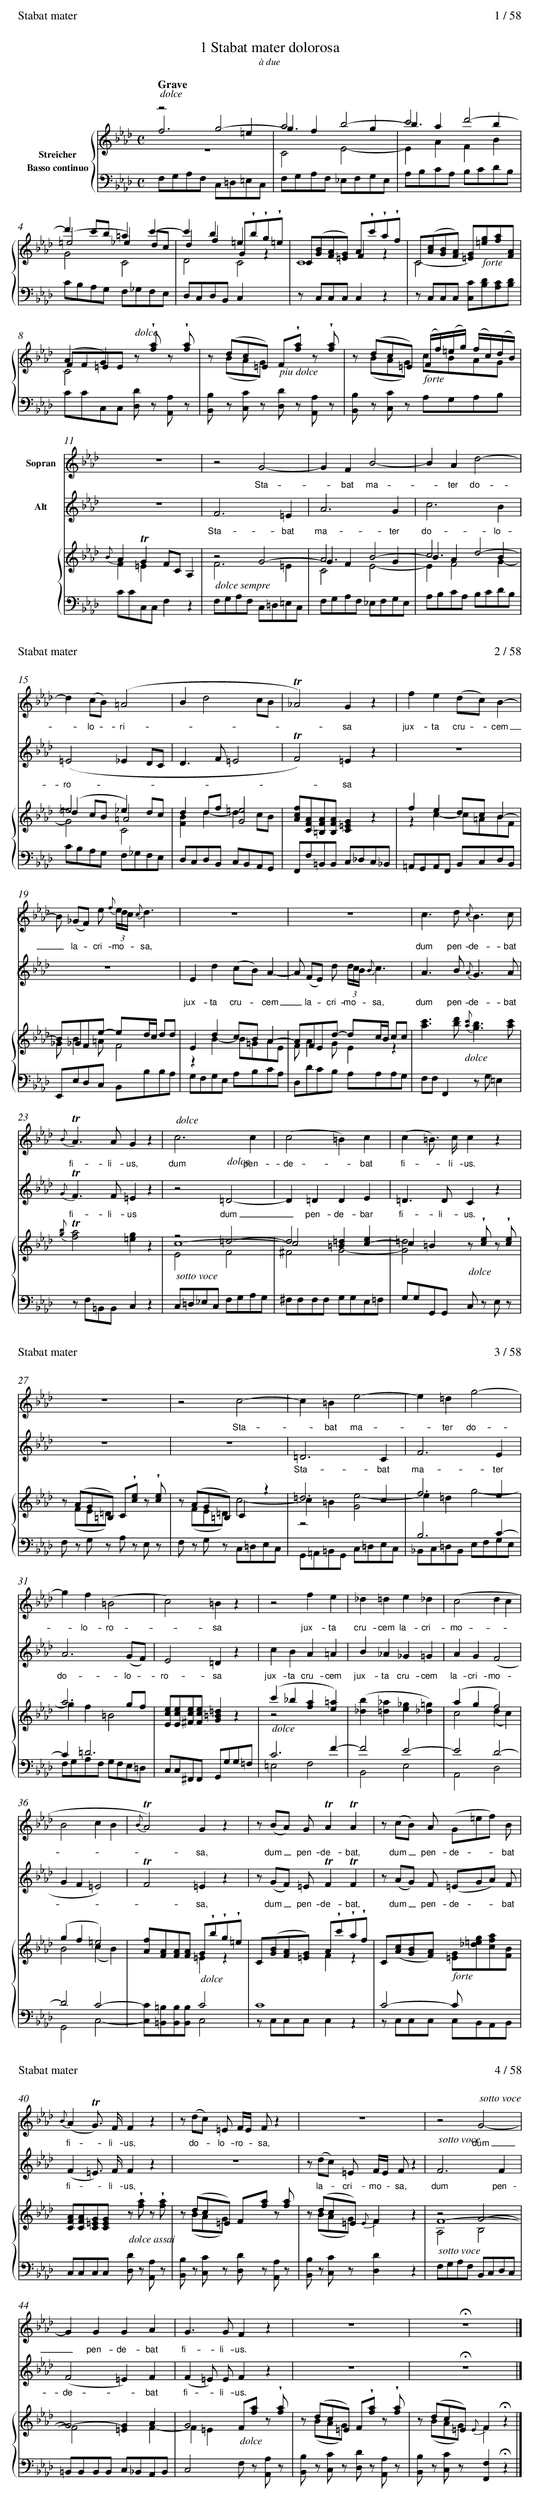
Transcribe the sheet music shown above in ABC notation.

X:1
T:1 Stabat mater dolorosa
T:à due
M:C
L:1/8
%%staves s | a | {1 *2 *3 4}
Q:"Grave" % 1/4=60
K:Fm
V:s name=Sopran dyn=up
Q:1/4=60
z8|z8|z8|
V:a name=Alt dyn=up
z8|z8|z8|
V:1 name="Streicher\nBasso continuo"
z4g4-|g2f2b4-|b2a2d'4-|
V:2
!dolce!f6=e2|a6g2|c'6b2|
V:3
z8|C4E4-|E2A2F2B2|
V:4
F,G,A,F, C,=D,=E,C,|F,G,A,F, _E,F,G,E,|A,B,CA, B,CDB,|
V:s		% M4
z8|z8|z8|z8|
V:a
z8|z8|z8|z8|
V:1
d'2c'b=a2c'2-|c'2b2Gwbwgw=e|C([GB][FA][=EG]) Awc'wawf|C([Ac][GB][FA]) [=EG][=eg][fa][FA]|
V:2
(=e4_e2)dc|d2f2=e2z2|x4F2z2|x4x!forte!x3|
V:3
G4C4|D4C4|C8|C4-iCx3|
V:4
CB,A,G, F,_G,F,E,|D,C,D,B,,C,2x2|zC,C,C,C,2z2|zC,C,C, [C,C][B,D][A,C][B,D]|
V:s		% M8
z8|z8|z8|
V:a
z8|z8|z8|
V:1
(A2G2)zw[fa] zw[fa]|z(dc=E) Fw[fa] zw[fa]|z(dc=E) (F/f/)(=e/g/) (f/c/)(d/B/)|
V:2
FF=EE!dolce!x4|z(BAG) !pdolce!x4|z(BAG) !forte!cBAG|
V:3
C4x4|x8|x8|
V:4
CCC,C, [D,D]z [A,,A,]z|[B,,B,]z [C,C]z [D,D]z [A,,A,]z|[B,,B,]z [C,C]z A,G,A,B,|
V:s		% M11
z8|z4G4-|G2F2B4-|B2A2d4-|
w:Sta -bat ma -ter do-
V:a
z8|F6=E2|A6G2|c6B2|
w:Sta-bat ma-ter do-lo-
V:1
{B}A2TG2FCA,2|z4G4-|G2F2B4-|B2A2d4-|
V:2
F2=E2x4|!dolces!F6=E2|A6G2|c6B2|
V:3
x8|x8|C4E4-|E2F4G2-|
V:4
CCC,C,F,2z2|F,G,A,F, C,=D,=E,C,|F,G,A,F, _E,F,G,E,|A,B,CA, B,CDB,|
V:s		% M15
d2(cB)(=A4|B2d4cB|T_A4)G2z2|f2e2(dc)B2-|
w:-lo -ri -----sa jux-ta cru -cem
V:a
(=E4_E2DC|D3F=E4|TF4)=E2z2|z8|
w:ro -------sa
V:1
(d2cB=A4)|d2df[G=e]4|[Acf][CFA][=B,FA][B,FA][C=EG]2z2|f2e2dcB2-|
V:2
=e4_e2dc|[FB]2d2-d2cB|x8|z2c2-c=ABF|
V:3
G4C4|x8|x8|x8|
V:4
CB,A,G, F,_G,F,E,|D,C,D,B,, C,B,,A,,G,,|F,,F,=B,,B,, C,_D,C,_B,,|=A,,G,,A,,F,, B,,C,D,B,,|
V:s		% M19
B (_GF) e {f}(3e/d/c/{c}d3|z8|z8|c3d{c}B3c|
w:_ la -cri-mo --sa, dum pen-de-bat
V:a
z8|E2d2(cB)A2-|A (FE) d (3d/c/B/{B}c3|A3B{A}G3A|
w:jux-ta cru -cem_ la -cri-mo --sa, dum pen-de-bat
V:1
B_GFe- ed/c/ dd|E2d2cBA2-|AFEd- dc/B/ cc|[ac']3[bd']{[ac']}[gb]3[ac']|
V:2
_GB2=AF4|z2B2-B=GAE|FA2GE2z2|!dolce!x8|
V:3
x8|x8|x8|x8|
V:4
E,,E,D,C, B,,B,B,A,|G,F,G,E, A,B,CA,|D,DCB, A,A,A,G,|F,F,F,,2zG,=E,2|
V:s		% M23
{B}TA3AG2z2|!dolce!c6c2|(c4=B2)c2|(c2=B3/) c/c2z2|
w:fi-li-us, dum pen-de -bat fi -li-us.
V:a
{G}TF3F=E2z2|z4!dolce!=D4-|D2=D2D2E2|=D3DC2z2|
w:fi-li-us dum_ pen-de-bar fi-li-us.
V:1
{[gb]}T[fa]4[=eg]2z2|z4=d4-|d4[=B=d]2[c-e]2|c2=B2zw[ce] zw[ce]|
V:2
x8|c8-|c4x4|x4!dolce!x4|
V:3
x8|[I:staff 3]!sottov!E4F4|^F4G4-|[G=d]4[I:staff 4]x4|
V:4
zF,=B,,B,,C,2z2|C,=D,_E,C, F,G,A,G,|^F,F,F,F, G,G,E,=F,|G,G,G,,G,, C,z E,z|
V:s		% M27
z8|z4c4-|c2=B2e4-|e2=d2g4-|
w:Sta -bat ma -ter do-
V:a
z8|z8|=D6C2|F6E2|
w:Sta-bat ma-ter
V:1
z(AG=B,) Cw[ce] zw[ce]|z(AG=B,)C2z2|=d6c2|f6e2|
V:2
z(FE=D)x4|z(FE=D)c4-|c2=B2[Ge-]4|e2=d2g4-|
V:3
x8|x8|z4x4|B,6C2-|
V:4
F,z G,z A,z E,z|F,z G,z C,=D,E,C,|G,,=A,,=B,,G,, C,=D,E,C,|_B,,C,=D,B,, E,F,G,E,|
V:s		% M31
g2f2(=B4|c4)=B2z2|z4f2e2|_d2=d2e2_d2|(c4d2c2|
w:-lo-ro -sa jux-ta cru-cem la-cri-mo --
V:a
A6(GF)|E4=D2z2|c2B2A2=A2|B2_A2_G2=G2|A2G2(F4|
w:do-lo -ro-sa jux-ta cru-cem jux-ta cru-cem la-cri-mo-
V:1
a6gf|[Ece][Ece][^Fce][Fce][G=B=d]2z2|(c'2_b2[fa]2[e=a]2)|([_db]2[=d_a]2[e_g]2[_d=g]2)|(a2g2f4)|
V:2
g2f2=B4|x8|!dolce!z4x4|x8|c4(d2c2)|
V:3
C2=D6|x8|C6F2-|F4E4-|E4D4-|
V:4
F,G,A,F, G,F,E,=D,|C,C,^F,,F,, G,,G,G,=F,|=E,4F,4|B,,4E,4|A,,4D,4|
V:s		% M36
B4c2B2|{B}TA4)G2z2|z(BA) GTA2TA2|z(cB) A (G=ef) B|
w:----sa, dum_ pen-de-bat, dum_ pen-de --bat
V:a
G2F2=E4)|TF4=E2z2|z(GF) =ETF2TF2|z(AG) F (=EGA) F|
w:----sa, dum_ pen-de-bat, dum_ pen-de --bat
V:1
(g2f2=e4)|[Af][FA][FA][FA] Gwbwgw=e|C([GB][FA][=EG]) Awc'wawf|C([Ac][GB][FA]) [=EG][_d=eg][cfa][FB]|
V:2
B4(c2B2)|x4!dolce!=E2z2|x4F2z2|x4!forte!x4|
V:3
D4C4-|iCx3C4|C8|C4-Cx3|
V:4
G,,4C,4-|[C,C][=B,,=B,][B,,B,][B,,B,]C,4|zC,C,C,C,2z2|zC,C,C, C,B,,A,,B,,|
V:s		% M40
{B}(A2TG3/) F/F2z2|z(dc) =E F/E/ Fz2|z8|z4!sottov!G4-|
w:fi -li-us, do -lo-ro -sa, dum
V:a
(F2=E3/) F/F2z2|z8|z(dc) =E F/E/ Fz2|!sottov!F6F2|
w:fi -li-us, la -cri-mo -sa, dum pen-
V:1
[CFA][CFA][C=EG][CEG] zw[fa] zw[fa]|z(dc=E) F[fa] z[fa]|z(dc=E){E}F2z2|z4G4-|
V:2
x4!dolcea!x4|z(BAG)x4|z(BAG)F2x2|F8-|
V:3
x8|x8|x8|[I:staff 3]!sottov!A,4B,4|
V:4
C,C,C,C, [D,D]z [A,,A,]z|[B,,B,]z [C,C]z [D,D]z [A,,A,]z|[B,,B,]z [C,C]z [D,D]2z2|F,G,A,F, B,,C,D,C,|
V:s		% M44
G2G2G2A2|G3GF2z2|z8|Hz8|]
w:_ pen-de-bat fi-li-us.
V:a
(F4=E2)F2|(F2=E) EF2z2|z8|Hz8|]
w:de -bat fi -li-us.
V:1
G4-[=EG]2A2|G4F[fa] zw[fa]|z(dc=E) Fw[fa] zw[fa]|z(dc=E){E}F2Hz2|]
V:2
F4x2F2-|F2=E2!dolce!x4|z(BAG)x4|z(BAG)F2x2|]
V:3
[I:staff 4]x8|x8|x8|x8|]
V:4
=B,,B,,B,,B,, C,_B,,A,,B,,|C,4F,z [A,,A,]z|[B,,B,]z [C,C]z [D,D]z [A,,A,]z|[B,,B,]z [C,C]z[F,,F,]2Hz2|]
